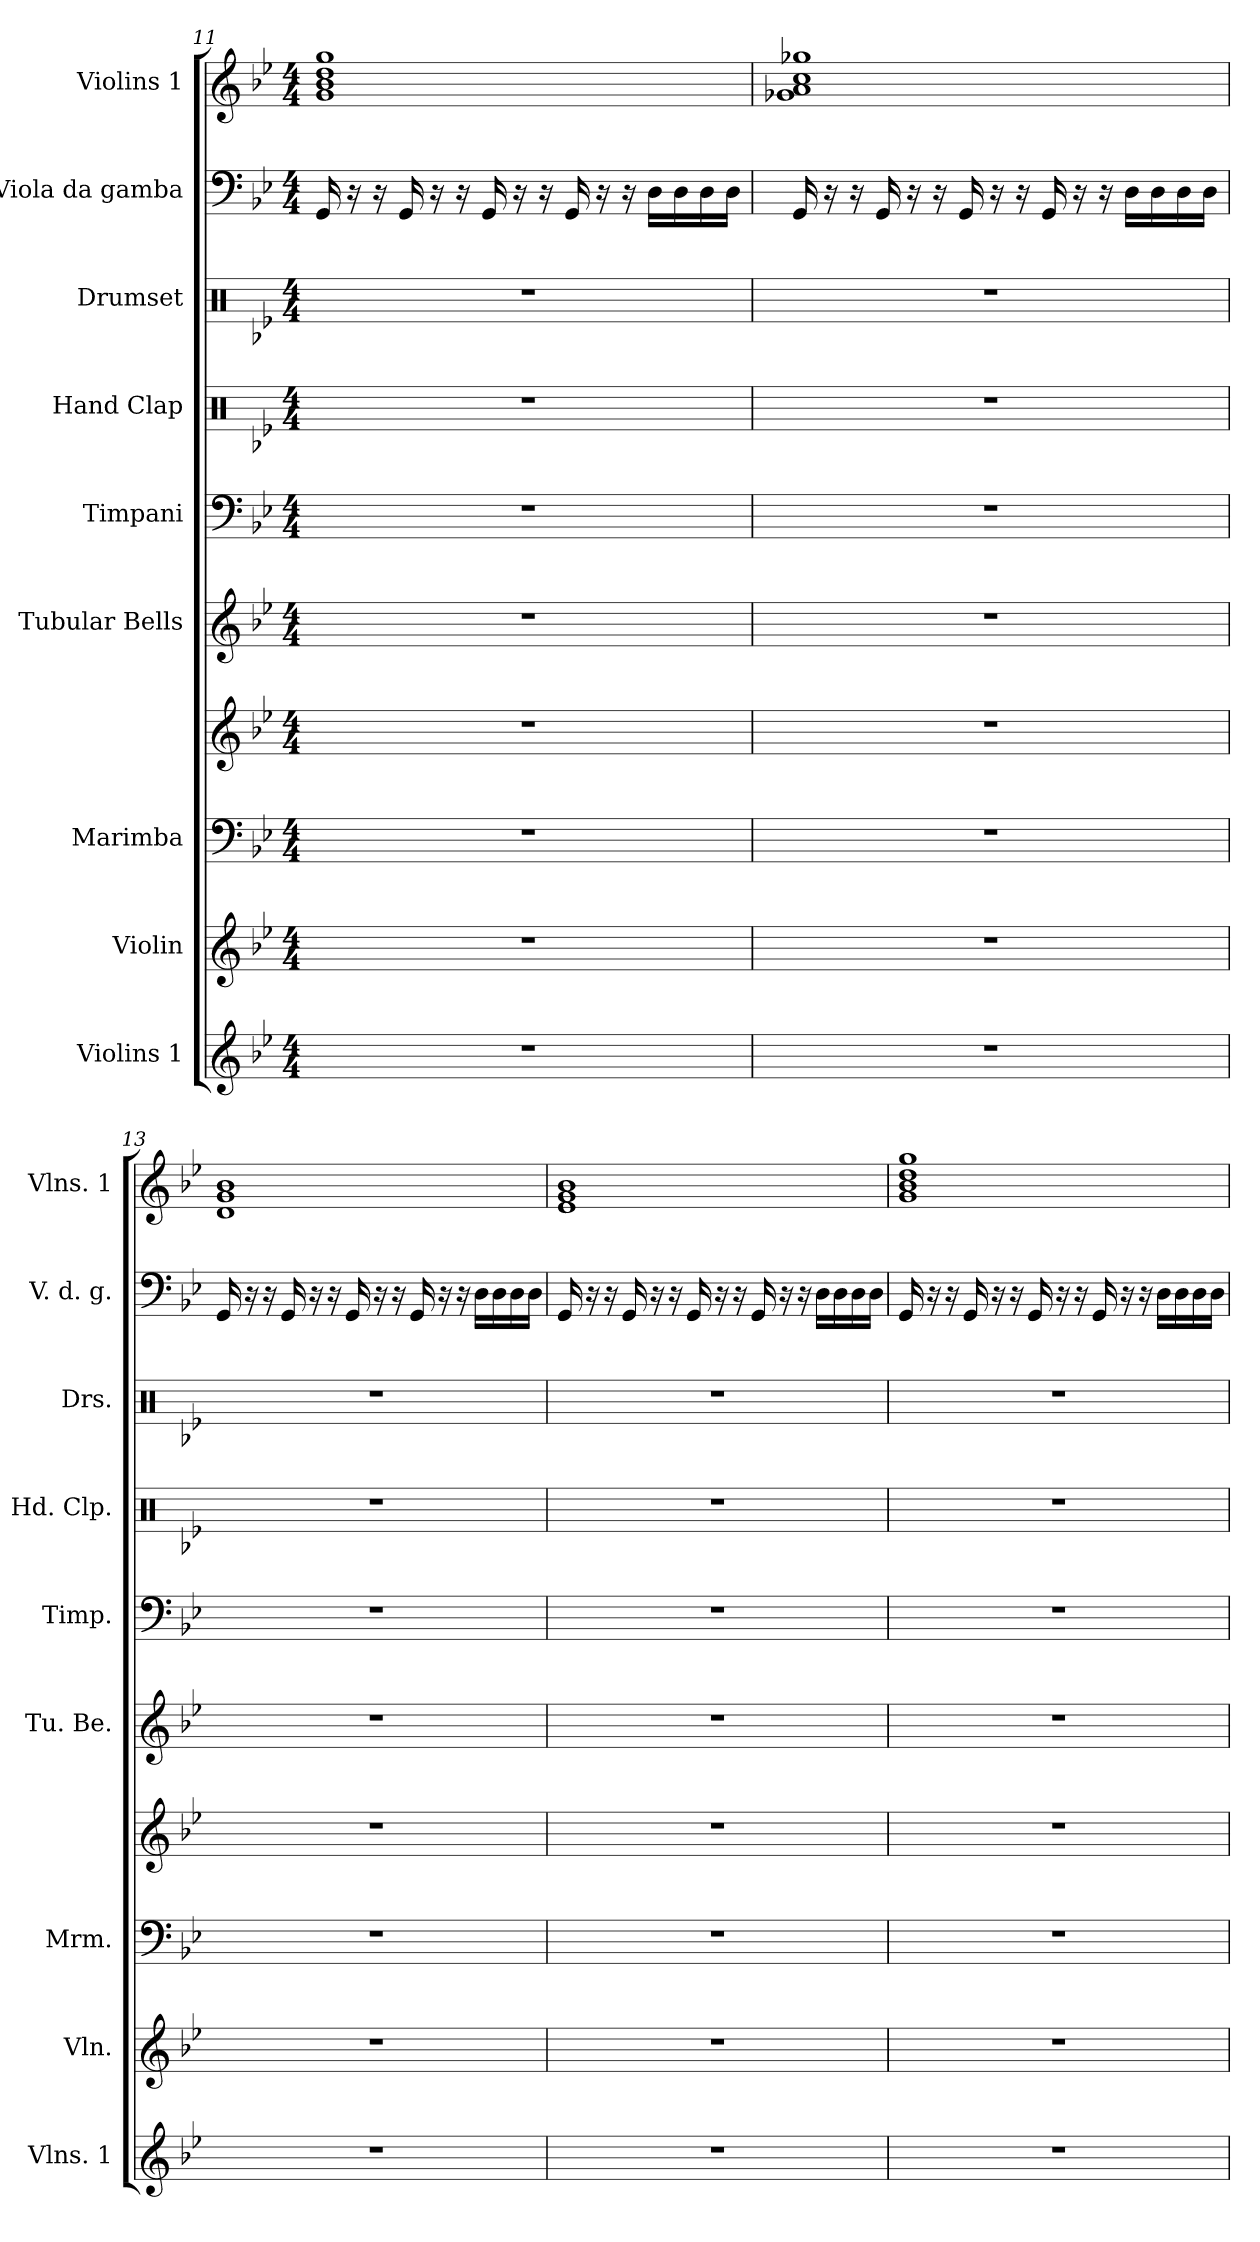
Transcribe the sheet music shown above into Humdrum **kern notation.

**kern	**kern	**kern	**kern	**kern	**kern	**kern	**kern	**kern	**kern
*part9	*part8	*part7	*part7	*part6	*part5	*part4	*part3	*part2	*part1
*staff10	*staff9	*staff8	*staff7	*staff6	*staff5	*staff4	*staff3	*staff2	*staff1
*I"Violins 1	*I"Violin	*I"Marimba	*	*I"Tubular Bells	*I"Timpani	*I"Hand Clap	*I"Drumset	*I"Viola da gamba	*I"Violins 1
*I'Vlns. 1	*I'Vln.	*I'Mrm.	*	*I'Tu. Be.	*I'Timp.	*I'Hd. Clp.	*I'Drs.	*I'V. d. g.	*I'Vlns. 1
!!LO:PB:g=z
*clefG2	*clefG2	*clefF4	*clefG2	*clefG2	*clefF4	*clefX	*clefX	*clefF4	*clefG2
*k[b-e-]	*k[b-e-]	*k[b-e-]	*k[b-e-]	*k[b-e-]	*k[b-e-]	*k[b-e-]	*k[b-e-]	*k[b-e-]	*k[b-e-]
*B-:	*B-:	*B-:	*B-:	*B-:	*B-:	*B-:	*B-:	*B-:	*B-:
*M4/4	*M4/4	*M4/4	*M4/4	*M4/4	*M4/4	*M4/4	*M4/4	*M4/4	*M4/4
=11	=11	=11	=11	=11	=11	=11	=11	=11	=11
1r	1r	1r	1r	1r	1r	1r	1r	16GG/	1g 1b- 1dd 1gg
.	.	.	.	.	.	.	.	16r	.
.	.	.	.	.	.	.	.	16r	.
.	.	.	.	.	.	.	.	16GG/	.
.	.	.	.	.	.	.	.	16r	.
.	.	.	.	.	.	.	.	16r	.
.	.	.	.	.	.	.	.	16GG/	.
.	.	.	.	.	.	.	.	16r	.
.	.	.	.	.	.	.	.	16r	.
.	.	.	.	.	.	.	.	16GG/	.
.	.	.	.	.	.	.	.	16r	.
.	.	.	.	.	.	.	.	16r	.
.	.	.	.	.	.	.	.	16D\LL	.
.	.	.	.	.	.	.	.	16D\	.
.	.	.	.	.	.	.	.	16D\	.
.	.	.	.	.	.	.	.	16D\JJ	.
=12	=12	=12	=12	=12	=12	=12	=12	=12	=12
1r	1r	1r	1r	1r	1r	1r	1r	16GG/	1g-X 1a 1cc 1gg-X
.	.	.	.	.	.	.	.	16r	.
.	.	.	.	.	.	.	.	16r	.
.	.	.	.	.	.	.	.	16GG/	.
.	.	.	.	.	.	.	.	16r	.
.	.	.	.	.	.	.	.	16r	.
.	.	.	.	.	.	.	.	16GG/	.
.	.	.	.	.	.	.	.	16r	.
.	.	.	.	.	.	.	.	16r	.
.	.	.	.	.	.	.	.	16GG/	.
.	.	.	.	.	.	.	.	16r	.
.	.	.	.	.	.	.	.	16r	.
.	.	.	.	.	.	.	.	16D\LL	.
.	.	.	.	.	.	.	.	16D\	.
.	.	.	.	.	.	.	.	16D\	.
.	.	.	.	.	.	.	.	16D\JJ	.
!!LO:PB:g=z
=13	=13	=13	=13	=13	=13	=13	=13	=13	=13
1r	1r	1r	1r	1r	1r	1r	1r	16GG/	1d 1g 1b-
.	.	.	.	.	.	.	.	16r	.
.	.	.	.	.	.	.	.	16r	.
.	.	.	.	.	.	.	.	16GG/	.
.	.	.	.	.	.	.	.	16r	.
.	.	.	.	.	.	.	.	16r	.
.	.	.	.	.	.	.	.	16GG/	.
.	.	.	.	.	.	.	.	16r	.
.	.	.	.	.	.	.	.	16r	.
.	.	.	.	.	.	.	.	16GG/	.
.	.	.	.	.	.	.	.	16r	.
.	.	.	.	.	.	.	.	16r	.
.	.	.	.	.	.	.	.	16D\LL	.
.	.	.	.	.	.	.	.	16D\	.
.	.	.	.	.	.	.	.	16D\	.
.	.	.	.	.	.	.	.	16D\JJ	.
=14	=14	=14	=14	=14	=14	=14	=14	=14	=14
1r	1r	1r	1r	1r	1r	1r	1r	16GG/	1e- 1g 1b-
.	.	.	.	.	.	.	.	16r	.
.	.	.	.	.	.	.	.	16r	.
.	.	.	.	.	.	.	.	16GG/	.
.	.	.	.	.	.	.	.	16r	.
.	.	.	.	.	.	.	.	16r	.
.	.	.	.	.	.	.	.	16GG/	.
.	.	.	.	.	.	.	.	16r	.
.	.	.	.	.	.	.	.	16r	.
.	.	.	.	.	.	.	.	16GG/	.
.	.	.	.	.	.	.	.	16r	.
.	.	.	.	.	.	.	.	16r	.
.	.	.	.	.	.	.	.	16D\LL	.
.	.	.	.	.	.	.	.	16D\	.
.	.	.	.	.	.	.	.	16D\	.
.	.	.	.	.	.	.	.	16D\JJ	.
!!LO:PB:g=z
=15	=15	=15	=15	=15	=15	=15	=15	=15	=15
1r	1r	1r	1r	1r	1r	1r	1r	16GG/	1g 1b- 1dd 1gg
.	.	.	.	.	.	.	.	16r	.
.	.	.	.	.	.	.	.	16r	.
.	.	.	.	.	.	.	.	16GG/	.
.	.	.	.	.	.	.	.	16r	.
.	.	.	.	.	.	.	.	16r	.
.	.	.	.	.	.	.	.	16GG/	.
.	.	.	.	.	.	.	.	16r	.
.	.	.	.	.	.	.	.	16r	.
.	.	.	.	.	.	.	.	16GG/	.
.	.	.	.	.	.	.	.	16r	.
.	.	.	.	.	.	.	.	16r	.
.	.	.	.	.	.	.	.	16D\LL	.
.	.	.	.	.	.	.	.	16D\	.
.	.	.	.	.	.	.	.	16D\	.
.	.	.	.	.	.	.	.	16D\JJ	.
=	=	=	=	=	=	=	=	=	=
*-	*-	*-	*-	*-	*-	*-	*-	*-	*-
